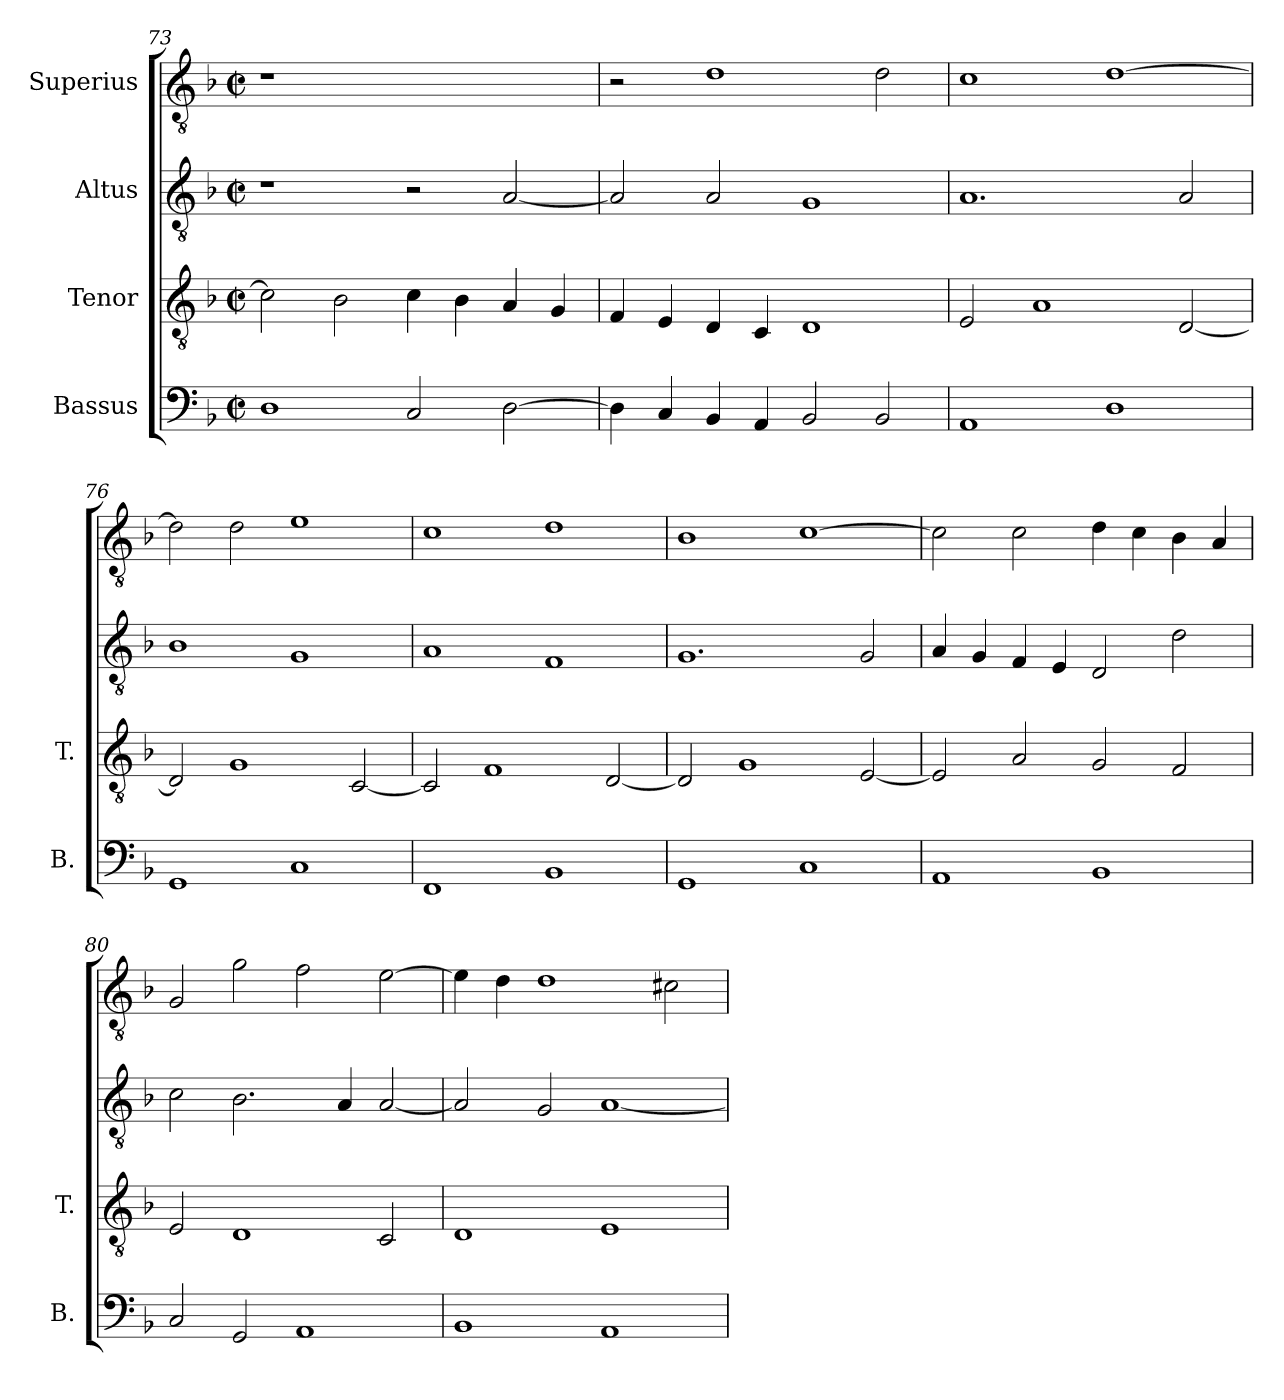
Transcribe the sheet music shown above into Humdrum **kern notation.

**kern	**kern	**kern	**kern
*part4	*part3	*part2	*part1
*staff4	*staff3	*staff2	*staff1
*I"Bassus	*I"Tenor	*I"Altus	*I"Superius
*I'B.	*I'T.	*	*
*clefF4	*clefGv2	*clefGv2	*clefGv2
*	*ITrd7c12	*ITrd7c12	*ITrd7c12
*k[b-]	*k[b-]	*k[b-]	*k[b-]
*F:	*F:	*F:	*F:
*M2/2	*M2/2	*M2/2	*M2/2
*met(c|)	*met(c|)	*met(c|)	*met(c|)
=73	=73	=73	=73
!	!	!	!LO:N:vis=1
1Di	2Ci\]	1r	1r
.	2BB-i\	.	.
2Ci/	4Ci\	2r	1ryy
.	4BB-i\	.	.
[>2Di\	4AAi/	[<2AAi/	.
.	4GGi/	.	.
=74	=74	=74	=74
4Di\]	4FFi/	2AAi/]	2r
4Ci/	4EEi/	.	.
4BB-i/	4DDi/	2AAi/	1Di
4AAi/	4CCi/	.	.
2BB-i/	1DDi	1GGi	.
2BB-i/	.	.	2Di\
=75	=75	=75	=75
1AAi	2EEi/	1.AAi	1Ci
.	1AAi	.	.
1Di	.	.	[>1Di
.	[<2DDi/	2AAi/	.
=76	=76	=76	=76
1GGi	2DDi/]	1BB-i	2Di\]
.	1GGi	.	2Di\
1Ci	.	1GGi	1Ei
.	[<2CCi/	.	.
!!LO:PB:g=z
=77	=77	=77	=77
1FFi	2CCi/]	1AAi	1Ci
.	1FFi	.	.
1BB-i	.	1FFi	1Di
.	[<2DDi/	.	.
=78	=78	=78	=78
1GGi	2DDi/]	1.GGi	1BB-i
.	1GGi	.	.
1Ci	.	.	[>1Ci
.	[<2EEi/	2GGi/	.
=79	=79	=79	=79
1AAi	2EEi/]	4AAi/	2Ci\]
.	.	4GGi/	.
.	2AAi/	4FFi/	2Ci\
.	.	4EEi/	.
1BB-i	2GGi/	2DDi/	4Di\
.	.	.	4Ci\
.	2FFi/	2Di\	4BB-i\
.	.	.	4AAi/
=80	=80	=80	=80
2Ci/	2EEi/	2Ci\	2GGi/
2GGi/	1DDi	2.BB-i\	2Gi\
1AAi	.	.	2Fi\
.	.	4AAi/	.
.	2CCi/	[<2AAi/	[>2Ei\
=81	=81	=81	=81
1BB-i	1DDi	2AAi/]	4Ei\]
.	.	.	4Di\
.	.	2GGi/	1Di
1AAi	1EEi	[<1AAi	.
.	.	.	2C#Xi\
=	=	=	=
*-	*-	*-	*-
